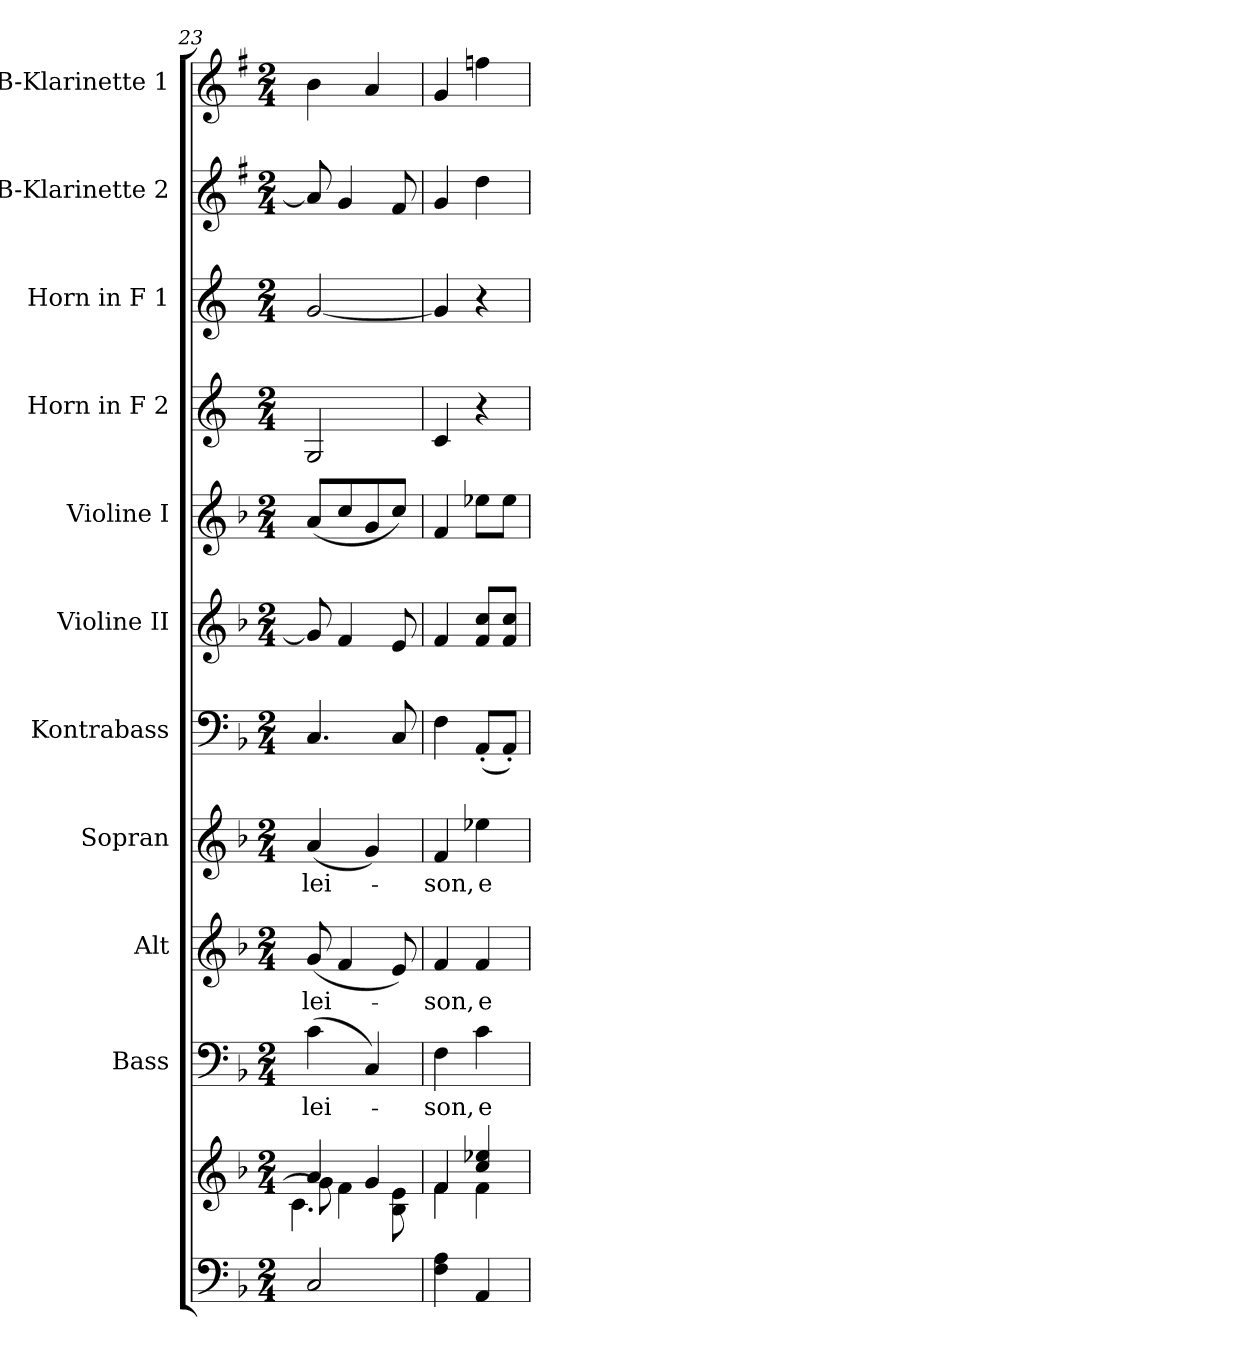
**kern	**kern	**kern	**text	**kern	**text	**kern	**text	**kern	**kern	**kern	**kern	**kern	**kern	**kern
*part11	*part11	*part10	*part10	*part9	*part9	*part8	*part8	*part7	*part6	*part5	*part4	*part3	*part2	*part1
*staff12	*staff11	*staff10	*staff10	*staff9	*staff9	*staff8	*staff8	*staff7	*staff6	*staff5	*staff4	*staff3	*staff2	*staff1
*	*	*I"Bass	*	*I"Alt	*	*I"Sopran	*	*I"Kontrabass	*I"Violine II	*I"Violine I	*I"Horn in F 2	*I"Horn in F 1	*I"B-Klarinette 2	*I"B-Klarinette 1
*	*	*I'B.	*	*I'A.	*	*I'S.	*	*I'Kb.	*I'Vl. II	*I'Vl. I	*	*	*I'B Kl. 2	*I'B Kl. 1
*clefF4	*clefG2	*clefF4	*	*clefG2	*	*clefG2	*	*clefF4	*clefG2	*clefG2	*clefG2	*clefG2	*clefG2	*clefG2
*	*	*	*	*	*	*	*	*ITrd7c12	*	*	*ITrd4c7	*ITrd4c7	*ITrd1c2	*ITrd1c2
*k[b-]	*k[b-]	*k[b-]	*	*k[b-]	*	*k[b-]	*	*k[b-]	*k[b-]	*k[b-]	*k[b-]	*k[b-]	*k[b-]	*k[b-]
*F:	*F:	*F:	*	*F:	*	*F:	*	*F:	*F:	*F:	*F:	*F:	*F:	*F:
*M2/4	*M2/4	*M2/4	*	*M2/4	*	*M2/4	*	*M2/4	*M2/4	*M2/4	*M2/4	*M2/4	*M2/4	*M2/4
=23	=23	=23	=23	=23	=23	=23	=23	=23	=23	=23	=23	=23	=23	=23
*	*^	*	*	*	*	*	*	*	*	*	*	*	*	*
*	*	*^	*	*	*	*	*	*	*	*	*	*	*	*	*
!	!	!	!	!	!LO:LY:b	!	!LO:LY:b	!	!LO:LY:b	!	!	!	!	!	!	!
2C/	4a/	8g\]	4.c\	(>4c\	-lei-	(<8g/	-lei-	(<4a/	-lei-	4.CC/	8g/]	(<8a/L	2C/	[2c/	8g/]	4a\
.	.	4f\	.	.	.	4f/	.	.	.	.	4f/	8cc/	.	.	4f/	.
.	4g/	.	.	4C/)	.	.	.	4g/)	.	.	.	8g/	.	.	.	4g/
.	.	8B-\ 8e\	8ryy	.	.	8e/)	.	.	.	8CC/	8e/	8cc/J)	.	.	8e/	.
=24	=24	=24	=24	=24	=24	=24	=24	=24	=24	=24	=24	=24	=24	=24	=24	=24
!	!	!	!	!	!LO:LY:b	!	!LO:LY:b	!	!LO:LY:b	!	!	!	!	!	!	!
*	*	*v	*v	*	*	*	*	*	*	*	*	*	*	*	*	*
4F\ 4A\	4f/	4f\	4F\	-son,	4f/	-son,	4f/	-son,	4FF\	4f/	4f/	4F/	4c/]	4f/	4f/
!	!	!	!	!LO:LY:b	!	!LO:LY:b	!	!LO:LY:b	!	!	!	!	!	!	!
4AA/	4cc/ 4ee-X/	4f\	4c\	e-	4f/	e-	4ee-X\	e-	(<8AAA'</L	8f/ 8cc/L	8ee-X\L	4r	4r	4cc\	4ee-X\
.	.	.	.	.	.	.	.	.	8AAA'</J)	8f/ 8cc/J	8ee-\J	.	.	.	.
*	*v	*v	*	*	*	*	*	*	*	*	*	*	*	*	*
=	=	=	=	=	=	=	=	=	=	=	=	=	=	=
*-	*-	*-	*-	*-	*-	*-	*-	*-	*-	*-	*-	*-	*-	*-
